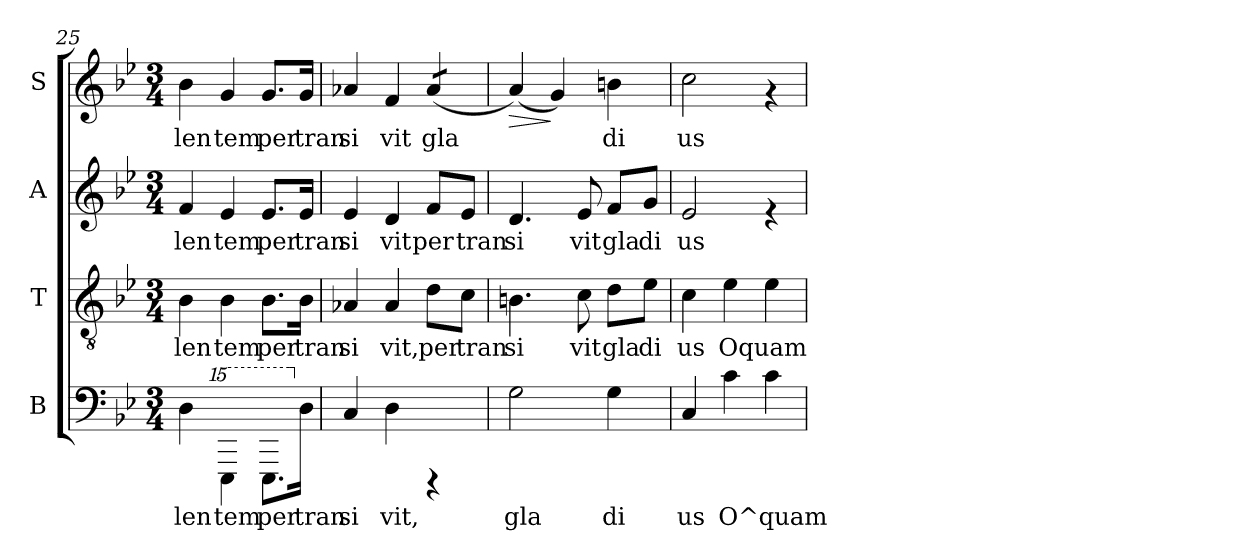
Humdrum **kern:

**kern	**text	**kern	**text	**kern	**text	**kern	**text	**dynam
*part4	*part4	*part3	*part3	*part2	*part2	*part1	*part1	*part1
*staff4	*staff4	*staff3	*staff3	*staff2	*staff2	*staff1	*staff1	*staff1
*I"B	*	*I"T	*	*I"A	*	*I"S	*	*
*I'B	*	*I'T	*	*I'A	*	*I'S	*	*
!!LO:PB:g=z
*clefF4	*	*clefGv2	*	*clefG2	*	*clefG2	*	*
*k[b-e-]	*	*k[b-e-]	*	*k[b-e-]	*	*k[b-e-]	*	*
*B-:	*	*B-:	*	*B-:	*	*B-:	*	*
*M3/4	*	*M3/4	*	*M3/4	*	*M3/4	*	*
=25	=25	=25	=25	=25	=25	=25	=25	=25
!	!LO:LY:b:cj	!	!LO:LY:b:cj	!	!LO:LY:b:cj	!	!LO:LY:b:cj	!
4D\	len	4B-\	len	4f/	len	4b-\	len	.
*15ma	*	*	*	*	*	*	*	*
!	!LO:LY:b:cj	!	!LO:LY:b:cj	!	!LO:LY:b:cj	!	!LO:LY:b:cj	!
4E-\	tem	4B-\	tem	4e-/	tem	4g/	tem	.
!	!LO:LY:b:cj	!	!LO:LY:b:cj	!	!LO:LY:b:cj	!	!LO:LY:b:cj	!
8.E-\L	per	8.B-\L	per	8.e-/L	per	8.g/L	per	.
*X15ma	*	*	*	*	*	*	*	*
!	!LO:LY:b:cj	!	!LO:LY:b:cj	!	!LO:LY:b:cj	!	!LO:LY:b:cj	!
16D\J	tran	16B-\J	tran	16e-/J	tran	16g/J	tran	.
=26	=26	=26	=26	=26	=26	=26	=26	=26
!	!LO:LY:b:cj	!	!LO:LY:b:cj	!	!LO:LY:b:cj	!	!LO:LY:b:cj	!
4C/	si	4A-X/	si	4e-/	si	4a-X/	si	.
!	!LO:LY:b:cj	!	!LO:LY:b:cj	!	!LO:LY:b:cj	!	!LO:LY:b:cj	!
4D\	vit,	4A-/	vit,	4d/	vit	4f/	vit	.
!	!	!	!LO:LY:b:cj	!	!LO:LY:b:cj	!	!LO:LY:b:cj	!
*	*	*	*	*	*	*tremolo	*	*
4rCCC	.	8d\L	per	8f/L	per	(<8a-/L	gla	.
!	!	!	!LO:LY:b:cj	!	!LO:LY:b:cj	!	!	!
.	.	8c\J	tran	8e-/J	tran	8a-/J	.	.
*	*	*	*	*	*	*Xtremolo	*	*
=27	=27	=27	=27	=27	=27	=27	=27	=27
!	!LO:LY:b:cj	!	!LO:LY:b:cj	!	!LO:LY:b:cj	!	!LO:LY:b:cj	!LO:HP:b
2G\	gla	4.Bn\	si	4.d/	si	(>4a/)	.	>
!	!	!	!	!	!	!	!LO:LY:b:cj	!
.	.	.	.	.	.	4g/)	.	]
!	!	!	!LO:LY:b:cj	!	!LO:LY:b:cj	!	!	!
.	.	8c\	vit	8e-/	vit	.	.	.
!	!LO:LY:b:cj	!	!LO:LY:b:cj	!	!LO:LY:b:cj	!	!LO:LY:b:cj	!
4G\	di	8d\L	gla	8f/L	gla	4bn\	di	.
!	!	!	!LO:LY:b:cj	!	!LO:LY:b:cj	!	!	!
.	.	8e-\J	di	8g/J	di	.	.	.
=28	=28	=28	=28	=28	=28	=28	=28	=28
!	!LO:LY:b:cj	!	!LO:LY:b:cj	!	!LO:LY:b:cj	!	!LO:LY:b:cj	!
4C/	us	4c\	us	2e-/	us	2cc\	us	.
!	!LO:LY:b:cj	!	!LO:LY:b:cj	!	!	!	!	!
4c\	O^quam	4e-\	Oquam	.	.	.	.	.
!	!LO:LY:b:cj	!	!LO:LY:b:cj	!	!	!	!	!
4c\	.	4e-\	.	4re	.	4rf	.	.
=	=	=	=	=	=	=	=	=
*-	*-	*-	*-	*-	*-	*-	*-	*-
